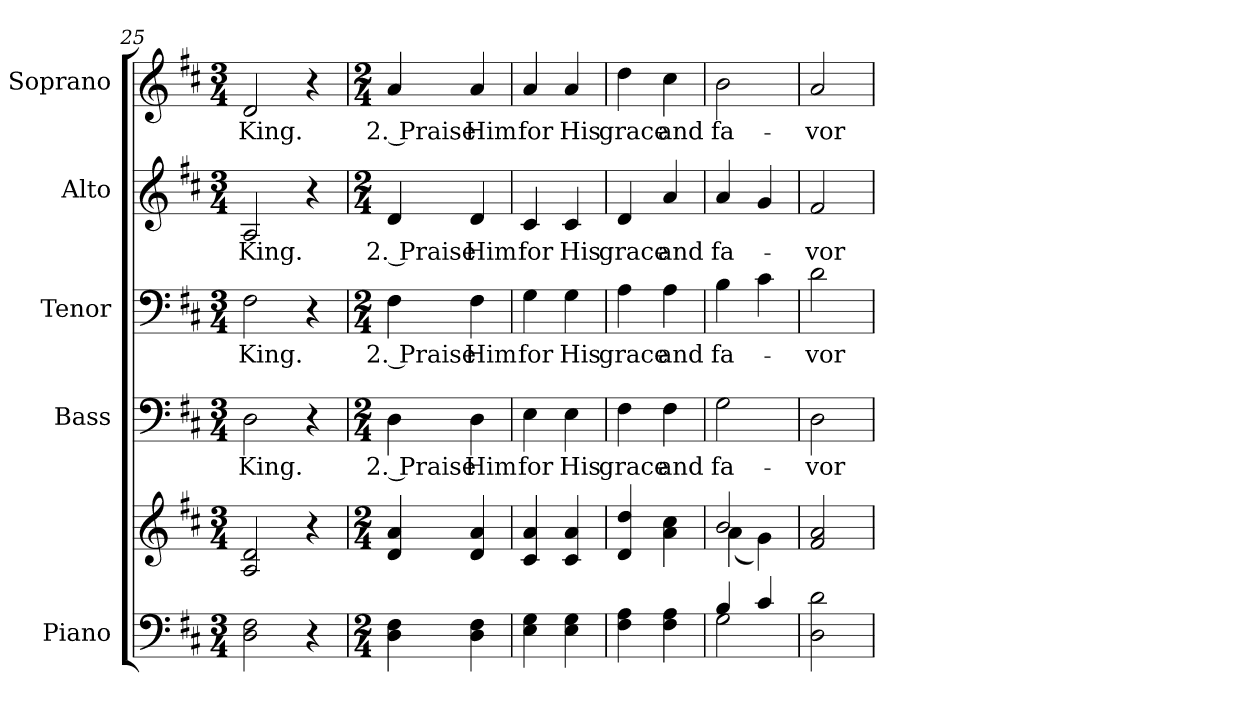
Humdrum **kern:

**kern	**kern	**kern	**text	**kern	**text	**kern	**text	**kern	**text
*part5	*part5	*part4	*part4	*part3	*part3	*part2	*part2	*part1	*part1
*staff6	*staff5	*staff4	*staff4	*staff3	*staff3	*staff2	*staff2	*staff1	*staff1
*I"Piano	*	*I"Bass	*	*I"Tenor	*	*I"Alto	*	*I"Soprano	*
*I'Pno.	*	*I'B.	*	*I'T.	*	*I'A.	*	*I'S.	*
!!LO:PB:g=z
*clefF4	*clefG2	*clefF4	*	*clefF4	*	*clefG2	*	*clefG2	*
*k[f#c#]	*k[f#c#]	*k[f#c#]	*	*k[f#c#]	*	*k[f#c#]	*	*k[f#c#]	*
*D:	*D:	*D:	*	*D:	*	*D:	*	*D:	*
*M3/4	*M3/4	*M3/4	*	*M3/4	*	*M3/4	*	*M3/4	*
=25	=25	=25	=25	=25	=25	=25	=25	=25	=25
!	!	!	!LO:LY:b:color=#000000	!	!	!	!	!	!
!	!	!	!	!	!LO:LY:b:color=#000000	!	!	!	!
!	!	!	!	!	!	!	!LO:LY:b:color=#000000	!	!
!	!	!	!	!	!	!	!	!	!LO:LY:b:color=#000000
2Di\ 2F#i	2Ai/ 2di	2Di\	King.	2F#i\	King.	2Ai/	King.	2di/	King.
4r	4r	4r	.	4r	.	4r	.	4r	.
=26	=26	=26	=26	=26	=26	=26	=26	=26	=26
*M2/4	*M2/4	*M2/4	*	*M2/4	*	*M2/4	*	*M2/4	*
!	!	!	!LO:LY:b:color=#000000	!	!	!	!	!	!
!	!	!	!	!	!LO:LY:b:color=#000000	!	!	!	!
!	!	!	!	!	!	!	!LO:LY:b:color=#000000	!	!
!	!	!	!	!	!	!	!	!	!LO:LY:b:color=#000000
4Di\ 4F#i	4di/ 4ai	4Di\	2. Praise	4F#i\	2. Praise	4di/	2. Praise	4ai/	2. Praise
!	!	!	!LO:LY:b:color=#000000	!	!	!	!	!	!
!	!	!	!	!	!LO:LY:b:color=#000000	!	!	!	!
!	!	!	!	!	!	!	!LO:LY:b:color=#000000	!	!
!	!	!	!	!	!	!	!	!	!LO:LY:b:color=#000000
4Di\ 4F#i	4di/ 4ai	4Di\	Him	4F#i\	Him	4di/	Him	4ai/	Him
=27	=27	=27	=27	=27	=27	=27	=27	=27	=27
!	!	!	!LO:LY:b:color=#000000	!	!	!	!	!	!
!	!	!	!	!	!LO:LY:b:color=#000000	!	!	!	!
!	!	!	!	!	!	!	!LO:LY:b:color=#000000	!	!
!	!	!	!	!	!	!	!	!	!LO:LY:b:color=#000000
4Ei\ 4Gi	4c#i/ 4ai	4Ei\	for	4Gi\	for	4c#i/	for	4ai/	for
!	!	!	!LO:LY:b:color=#000000	!	!	!	!	!	!
!	!	!	!	!	!LO:LY:b:color=#000000	!	!	!	!
!	!	!	!	!	!	!	!LO:LY:b:color=#000000	!	!
!	!	!	!	!	!	!	!	!	!LO:LY:b:color=#000000
4Ei\ 4Gi	4c#i/ 4ai	4Ei\	His	4Gi\	His	4c#i/	His	4ai/	His
=28	=28	=28	=28	=28	=28	=28	=28	=28	=28
!	!	!	!LO:LY:b:color=#000000	!	!	!	!	!	!
!	!	!	!	!	!LO:LY:b:color=#000000	!	!	!	!
!	!	!	!	!	!	!	!LO:LY:b:color=#000000	!	!
!	!	!	!	!	!	!	!	!	!LO:LY:b:color=#000000
4F#i\ 4Ai	4di/ 4ddi	4F#i\	grace	4Ai\	grace	4di/	grace	4ddi\	grace
!	!	!	!LO:LY:b:color=#000000	!	!	!	!	!	!
!	!	!	!	!	!LO:LY:b:color=#000000	!	!	!	!
!	!	!	!	!	!	!	!LO:LY:b:color=#000000	!	!
!	!	!	!	!	!	!	!	!	!LO:LY:b:color=#000000
4F#i\ 4Ai	4ai\ 4cc#i	4F#i\	and	4Ai\	and	4ai/	and	4cc#i\	and
!!LO:PB:g=z
=29	=29	=29	=29	=29	=29	=29	=29	=29	=29
*^	*^	*	*	*	*	*	*	*	*
!	!	!	!	!	!LO:LY:b:color=#000000	!	!	!	!	!	!
!	!	!	!	!	!	!	!LO:LY:b:color=#000000	!	!	!	!
!	!	!	!	!	!	!	!	!	!LO:LY:b:color=#000000	!	!
!	!	!	!	!	!	!	!	!	!	!	!LO:LY:b:color=#000000
4Bi/	2Gi\	2bi/	(4ai\	2Gi\	fa-	4Bi\	fa-	4ai/	fa-	2bi\	fa-
4c#i/	.	.	4gi\)	.	.	4c#i\	.	4gi/	.	.	.
*v	*v	*	*	*	*	*	*	*	*	*	*
*	*v	*v	*	*	*	*	*	*	*	*
=30	=30	=30	=30	=30	=30	=30	=30	=30	=30
*	*^	*	*	*	*	*	*	*	*
!	!	!	!	!LO:LY:b:color=#000000	!	!	!	!	!	!
*	*v	*v	*	*	*	*	*	*	*	*
*	*^	*	*	*	*	*	*	*	*
!	!	!	!	!	!	!LO:LY:b:color=#000000	!	!	!	!
*	*v	*v	*	*	*	*	*	*	*	*
*	*^	*	*	*	*	*	*	*	*
!	!	!	!	!	!	!	!	!LO:LY:b:color=#000000	!	!
*	*v	*v	*	*	*	*	*	*	*	*
*	*^	*	*	*	*	*	*	*	*
!	!	!	!	!	!	!	!	!	!	!LO:LY:b:color=#000000
*	*v	*v	*	*	*	*	*	*	*	*
2Di\ 2di	2f#i/ 2ai	2Di\	-vor	2di\	-vor	2f#i/	-vor	2ai/	-vor
=	=	=	=	=	=	=	=	=	=
*-	*-	*-	*-	*-	*-	*-	*-	*-	*-
